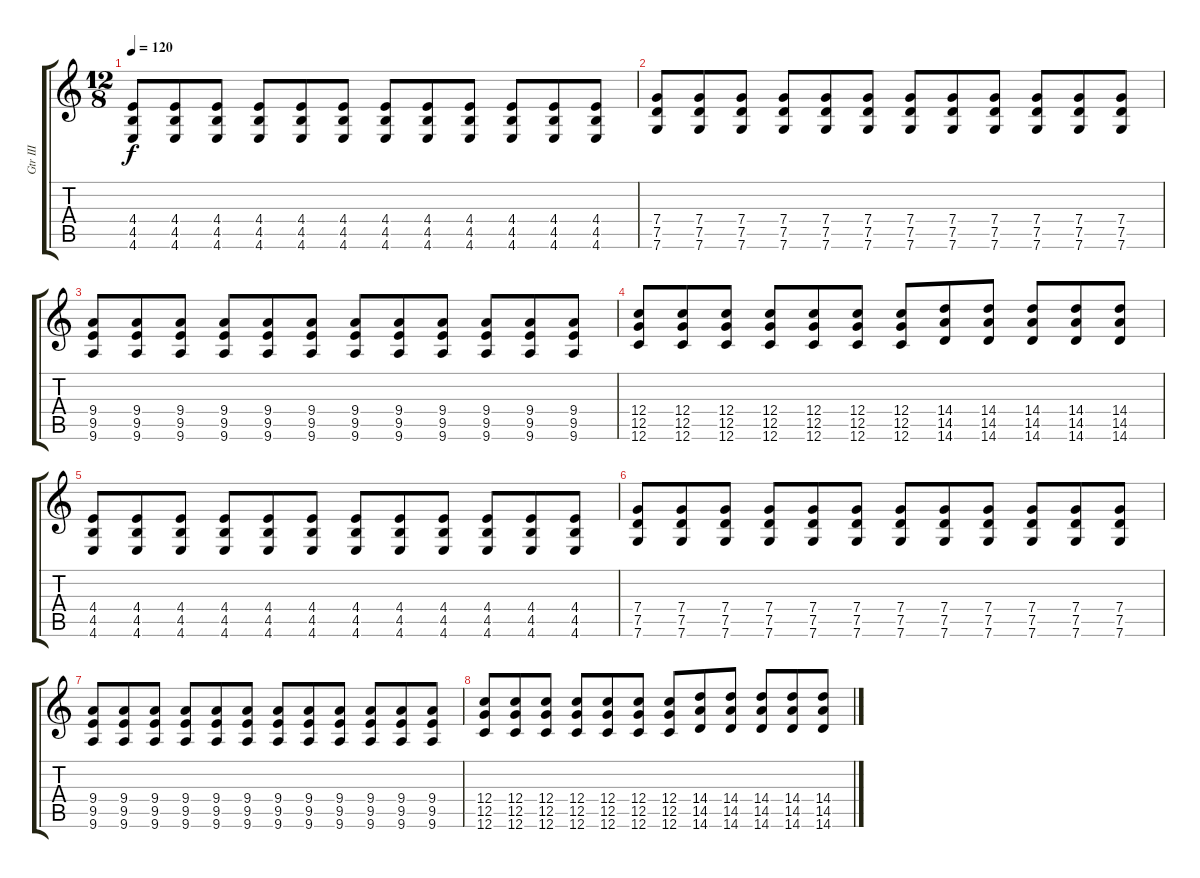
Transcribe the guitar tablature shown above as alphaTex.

\track ("Gtr III" "Gtr III") {instrument distortionguitar}
\staff {score tabs}
\tuning (D4 A3 F3 C3 G2 C2) {hide}
\ts (12 8)
\tempo 120
\clef g2
\ks c
(4.4 4.5 4.6).8{dy f} (4.4 4.5 4.6).8 (4.4 4.5 4.6).8 (4.4 4.5 4.6).8 (4.4 4.5 4.6).8 (4.4 4.5 4.6).8 (4.4 4.5 4.6).8 (4.4 4.5 4.6).8 (4.4 4.5 4.6).8 (4.4 4.5 4.6).8 (4.4 4.5 4.6).8 (4.4 4.5 4.6).8 |
(7.4 7.5 7.6).8 (7.4 7.5 7.6).8 (7.4 7.5 7.6).8 (7.4 7.5 7.6).8 (7.4 7.5 7.6).8 (7.4 7.5 7.6).8 (7.4 7.5 7.6).8 (7.4 7.5 7.6).8 (7.4 7.5 7.6).8 (7.4 7.5 7.6).8 (7.4 7.5 7.6).8 (7.4 7.5 7.6).8 |
(9.4 9.5 9.6).8 (9.4 9.5 9.6).8 (9.4 9.5 9.6).8 (9.4 9.5 9.6).8 (9.4 9.5 9.6).8 (9.4 9.5 9.6).8 (9.4 9.5 9.6).8 (9.4 9.5 9.6).8 (9.4 9.5 9.6).8 (9.4 9.5 9.6).8 (9.4 9.5 9.6).8 (9.4 9.5 9.6).8 |
(12.4 12.5 12.6).8 (12.4 12.5 12.6).8 (12.4 12.5 12.6).8 (12.4 12.5 12.6).8 (12.4 12.5 12.6).8 (12.4 12.5 12.6).8 (12.4 12.5 12.6).8 (14.4 14.5 14.6).8 (14.4 14.5 14.6).8 (14.4 14.5 14.6).8 (14.4 14.5 14.6).8 (14.4 14.5 14.6).8 |
(4.4 4.5 4.6).8 (4.4 4.5 4.6).8 (4.4 4.5 4.6).8 (4.4 4.5 4.6).8 (4.4 4.5 4.6).8 (4.4 4.5 4.6).8 (4.4 4.5 4.6).8 (4.4 4.5 4.6).8 (4.4 4.5 4.6).8 (4.4 4.5 4.6).8 (4.4 4.5 4.6).8 (4.4 4.5 4.6).8 |
(7.4 7.5 7.6).8 (7.4 7.5 7.6).8 (7.4 7.5 7.6).8 (7.4 7.5 7.6).8 (7.4 7.5 7.6).8 (7.4 7.5 7.6).8 (7.4 7.5 7.6).8 (7.4 7.5 7.6).8 (7.4 7.5 7.6).8 (7.4 7.5 7.6).8 (7.4 7.5 7.6).8 (7.4 7.5 7.6).8 |
(9.4 9.5 9.6).8 (9.4 9.5 9.6).8 (9.4 9.5 9.6).8 (9.4 9.5 9.6).8 (9.4 9.5 9.6).8 (9.4 9.5 9.6).8 (9.4 9.5 9.6).8 (9.4 9.5 9.6).8 (9.4 9.5 9.6).8 (9.4 9.5 9.6).8 (9.4 9.5 9.6).8 (9.4 9.5 9.6).8 |
(12.4 12.5 12.6).8 (12.4 12.5 12.6).8 (12.4 12.5 12.6).8 (12.4 12.5 12.6).8 (12.4 12.5 12.6).8 (12.4 12.5 12.6).8 (12.4 12.5 12.6).8 (14.4 14.5 14.6).8 (14.4 14.5 14.6).8 (14.4 14.5 14.6).8 (14.4 14.5 14.6).8 (14.4 14.5 14.6).8
